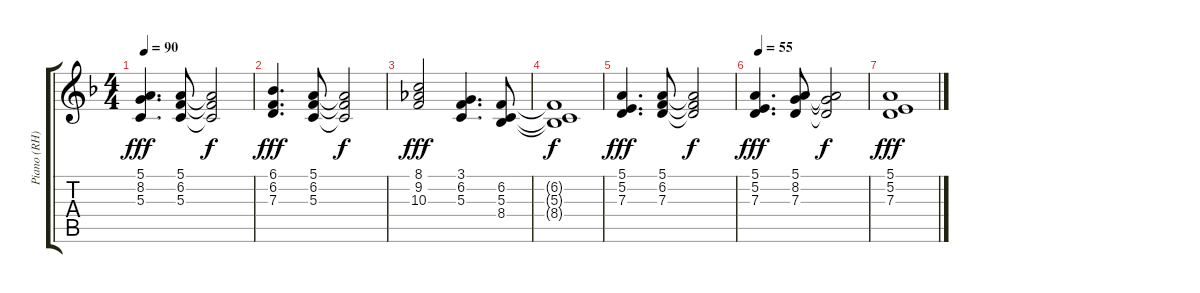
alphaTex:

\track ("Piano (RH)" "Piano (RH)") {instrument brightacousticpiano}
\staff {score tabs}
\tuning (E4 B3 G3 D3 A2 E2) {hide}
\ts (4 4)
\tempo 90
\clef g2
\ks f
(5.1 8.2 5.3).4{d dy fff} (5.1 6.2 5.3).8 (5.1{t} 6.2{t} 5.3{t}).2{dy f} |
(6.1 6.2 7.3).4{d dy fff} (5.1 6.2 5.3).8 (5.1{t} 6.2{t} 5.3{t}).2{dy f} |
(8.1 9.2 10.3).2{dy fff} (3.1 6.2 5.3).4{d} (6.2 5.3 8.4).8 |
(6.2{t} 5.3{t} 8.4{t}).1{dy f} |
(5.1 5.2 7.3).4{d dy fff} (5.1 6.2 7.3).8 (5.1{t} 6.2{t} 7.3{t}).2{dy f} |
\tempo 55
(5.1 5.2 7.3).4{d dy fff} (5.1 8.2 7.3).8 (5.1{t} 8.2{t} 7.3{t}).2{dy f} |
(5.1 5.2 7.3).1{dy fff}
